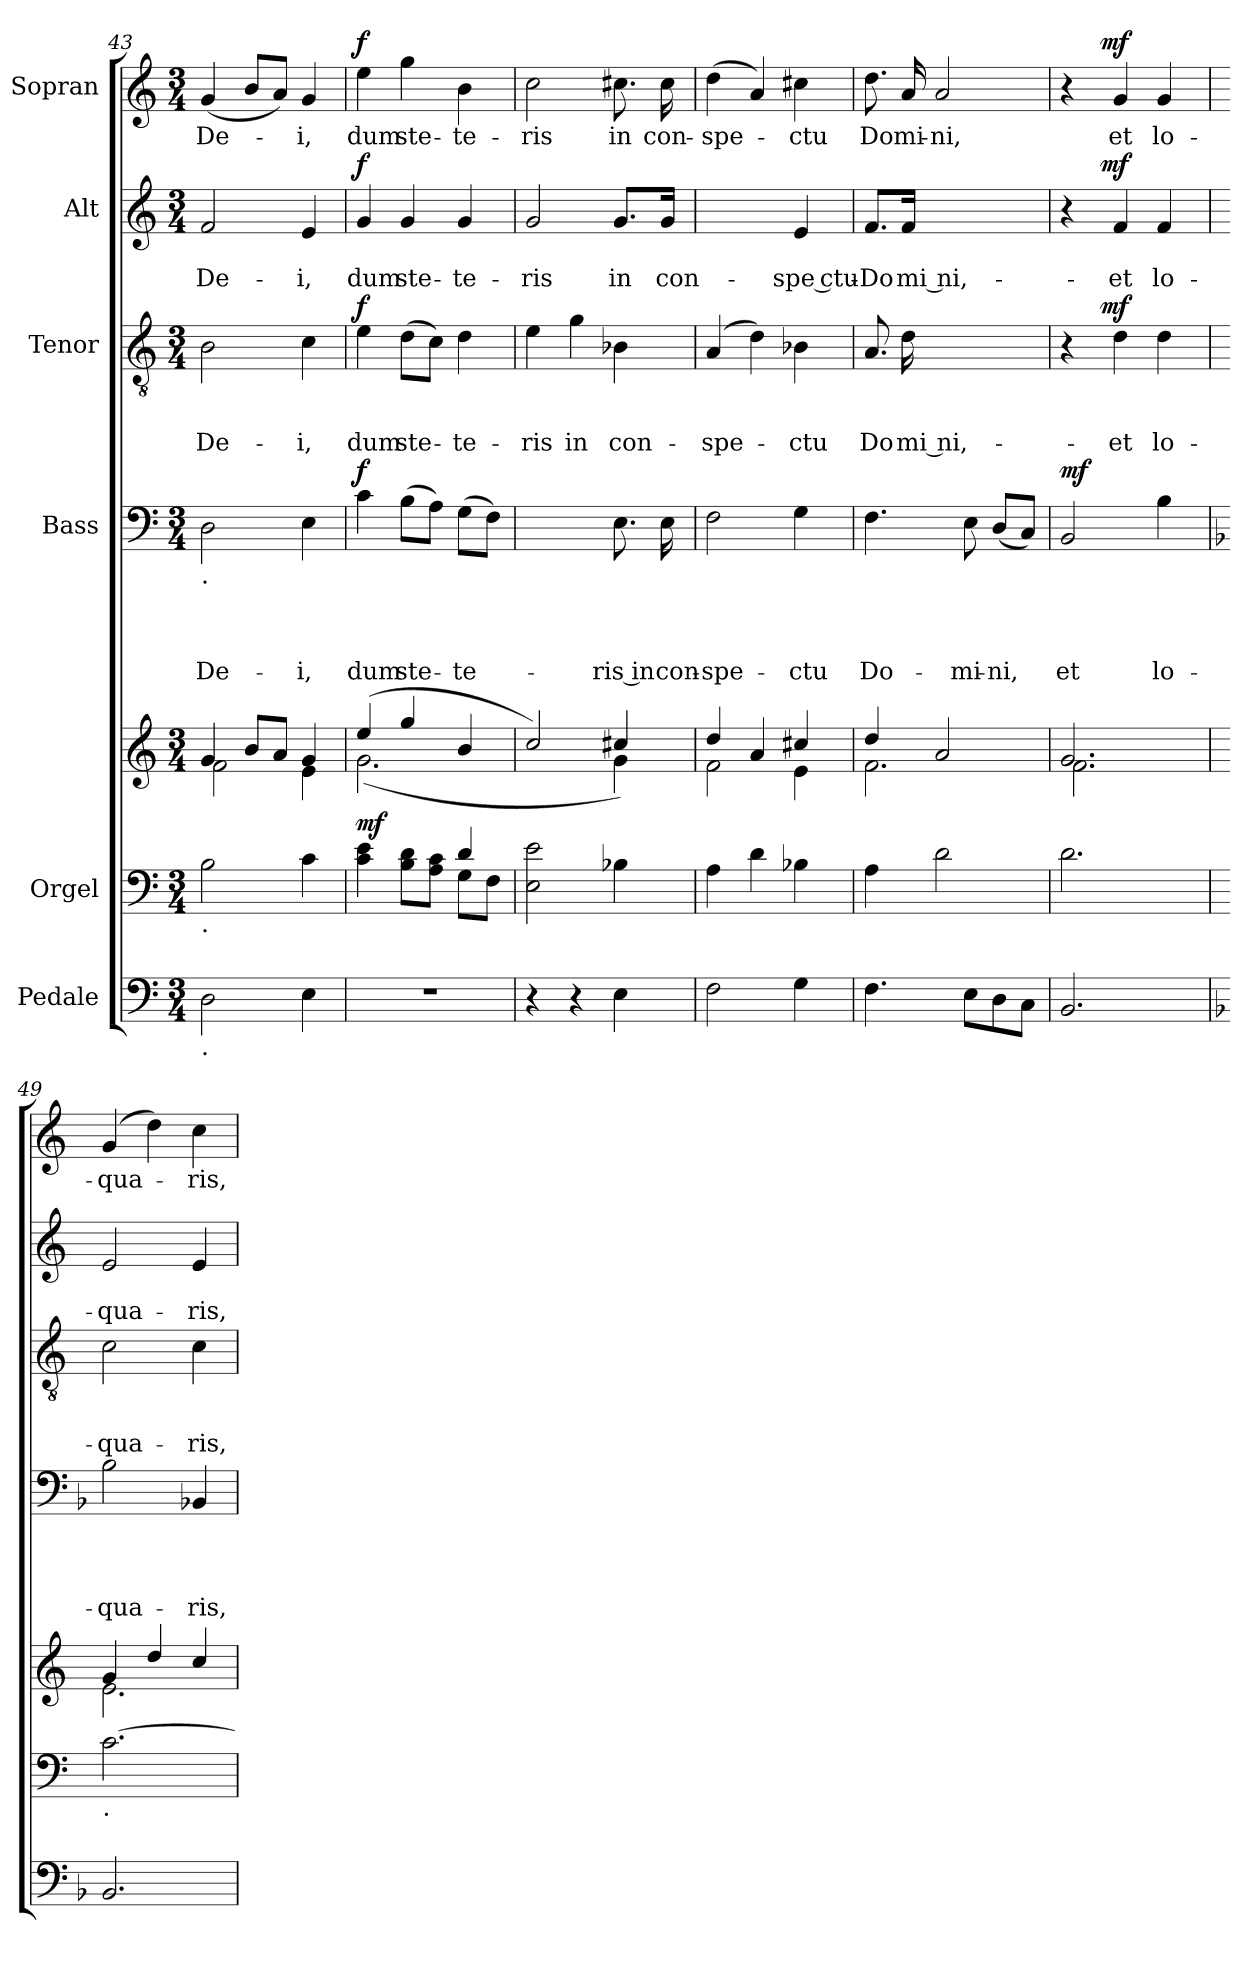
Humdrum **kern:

**kern	**kern	**kern	**dynam	**kern	**text	**text	**text	**text	**dynam	**kern	**text	**text	**text	**dynam	**kern	**text	**text	**dynam	**kern	**text	**dynam
*part6	*part5	*part5	*part5	*part4	*part4	*part4	*part4	*part4	*part4	*part3	*part3	*part3	*part3	*part3	*part2	*part2	*part2	*part2	*part1	*part1	*part1
*staff7	*staff6	*staff5	*staff5/6	*staff4	*staff4	*staff4	*staff4	*staff4	*staff4	*staff3	*staff3	*staff3	*staff3	*staff3	*staff2	*staff2	*staff2	*staff2	*staff1	*staff1	*staff1
*I"Pedale	*I"Orgel	*	*	*I"Bass	*	*	*	*	*	*I"Tenor	*	*	*	*	*I"Alt	*	*	*	*I"Sopran	*	*
!!LO:PB:g=z
*clefF4	*clefF4	*clefG2	*	*clefF4	*	*	*	*	*	*clefGv2	*	*	*	*	*clefG2	*	*	*	*clefG2	*	*
*k[]	*k[]	*k[]	*	*k[]	*	*	*	*	*	*k[]	*	*	*	*	*k[]	*	*	*	*k[]	*	*
*C:	*C:	*C:	*	*C:	*	*	*	*	*	*C:	*	*	*	*	*C:	*	*	*	*C:	*	*
*M3/4	*M3/4	*M3/4	*	*M3/4	*	*	*	*	*	*M3/4	*	*	*	*	*M3/4	*	*	*	*M3/4	*	*
=43	=43	=43	=43	=43	=43	=43	=43	=43	=43	=43	=43	=43	=43	=43	=43	=43	=43	=43	=43	=43	=43
*	*	*^	*	*	*	*	*	*	*	*	*	*	*	*	*	*	*	*	*	*	*
!	!	!	!	!	!LO:TX:b:t=.	!	!	!	!	!	!	!	!	!	!	!	!	!	!	!	!	!
!	!LO:TX:b:t=.	!	!	!	!	!	!	!	!	!	!	!	!	!	!	!	!	!	!	!	!	!
!LO:TX:b:t=.	!	!	!	!	!	!	!	!	!	!	!	!	!	!	!	!	!	!	!	!	!	!
!	!	!	!	!	!	!	!	!	!LO:LY:b	!	!	!	!	!LO:LY:b	!	!	!	!LO:LY:b	!	!	!LO:LY:b	!
2D\	2B\	4g/	2f\	.	2D\	.	.	.	De-	.	2B\	.	.	De-	.	2f/	.	De-	.	(<4g/	De-	.
.	.	8b/L	.	.	.	.	.	.	.	.	.	.	.	.	.	.	.	.	.	8b/L	.	.
.	.	8a/J	.	.	.	.	.	.	.	.	.	.	.	.	.	.	.	.	.	8a/J)	.	.
!	!	!	!	!	!	!	!	!	!LO:LY:b	!	!	!	!	!LO:LY:b	!	!	!	!LO:LY:b	!	!	!LO:LY:b	!
4E\	4c\	4g/	4e\	.	4E\	.	.	.	-i,	.	4c\	.	.	-i,	.	4e/	.	-i,	.	4g/	-i,	.
=44	=44	=44	=44	=44	=44	=44	=44	=44	=44	=44	=44	=44	=44	=44	=44	=44	=44	=44	=44	=44	=44	=44
!LO:N:vis=1	!	!	!	!LO:DY:a=2	!	!	!	!	!LO:LY:b	!LO:DY:a	!	!	!	!LO:LY:b	!LO:DY:a	!	!	!LO:LY:b	!LO:DY:a	!	!LO:LY:b	!LO:DY:a
*	*^	*	*	*	*	*	*	*	*	*	*	*	*	*	*	*	*	*	*	*	*	*
2.r	2ryy	4c\ 4e\	(4ee/	(<2.g\	mf	4c\	.	.	.	dum	f	4e\	.	.	dum	f	4g/	.	dum	f	4ee\	dum	f
!	!	!	!	!	!	!	!	!	!	!LO:LY:b	!	!	!	!	!LO:LY:b	!	!	!	!LO:LY:b	!	!	!LO:LY:b	!
.	.	8B\ 8d\L	4gg/	.	.	(>8B\L	.	.	.	ste-	.	(>8d\L	.	.	ste-	.	4g/	.	ste-	.	4gg\	ste-	.
.	.	8A\ 8c\J	.	.	.	8A\J)	.	.	.	.	.	8c\J)	.	.	.	.	.	.	.	.	.	.	.
!	!	!	!	!	!	!	!	!	!	!LO:LY:b	!	!	!	!	!LO:LY:b	!	!	!	!LO:LY:b	!	!	!LO:LY:b	!
.	4d/	8G\L	4b/	.	.	(>8G\L	.	.	.	-te-	.	4d\	.	.	-te-	.	4g/	.	-te-	.	4b\	-te-	.
.	.	8F\J	.	.	.	8F\J)	.	.	.	.	.	.	.	.	.	.	.	.	.	.	.	.	.
=45	=45	=45	=45	=45	=45	=45	=45	=45	=45	=45	=45	=45	=45	=45	=45	=45	=45	=45	=45	=45	=45	=45	=45
!	!	!	!	!	!	!	!	!	!	!	!	!	!	!	!LO:LY:b	!	!	!	!LO:LY:b	!	!	!LO:LY:b	!
*	*v	*v	*	*	*	*	*	*	*	*	*	*	*	*	*	*	*	*	*	*	*	*	*
4r	2E\ 2e\	2cc/)	2ryy	.	2ryy	.	.	.	.	.	4e\	.	.	-ris	.	2g/	.	-ris	.	2cc\	-ris	.
!	!	!	!	!	!	!	!	!	!	!	!	!	!	!LO:LY:b	!	!	!	!	!	!	!	!
4r	.	.	.	.	.	.	.	.	.	.	4g\	.	.	in	.	.	.	.	.	.	.	.
!	!	!	!	!	!	!	!	!	!LO:LY:b:rj	!	!	!	!	!LO:LY:b	!	!	!	!LO:LY:b	!	!	!LO:LY:b	!
4E\	4B-X\	4cc#X/)	4g\	.	8.E\	.	.	.	-ris in	.	4B-X\	.	.	con-	.	8.g/L	.	in	.	8.cc#X\	in	.
!	!	!	!	!	!	!	!	!	!LO:LY:b	!	!	!	!	!	!	!	!	!LO:LY:b	!	!	!LO:LY:b	!
.	.	.	.	.	16E\	.	.	.	con-	.	.	.	.	.	.	16g/Jk	.	con-	.	16cc#\	con-	.
=46	=46	=46	=46	=46	=46	=46	=46	=46	=46	=46	=46	=46	=46	=46	=46	=46	=46	=46	=46	=46	=46	=46
!	!	!	!	!	!	!	!	!	!LO:LY:b	!	!	!	!	!LO:LY:b	!	!	!	!	!	!	!LO:LY:b	!
2F\	4A\	4dd/	2f\	.	2F\	.	.	.	-spe-	.	(4A/	.	.	-spe-	.	2ryy	.	.	.	(>4dd\	-spe-	.
.	4d\	4a/	.	.	.	.	.	.	.	.	4d\)	.	.	.	.	.	.	.	.	4a/)	.	.
!	!	!	!	!	!	!	!	!	!LO:LY:b	!	!	!	!	!LO:LY:b	!	!	!	!LO:LY:b:rj	!	!	!LO:LY:b	!
4G\	4B-X\	4cc#X/	4e\	.	4G\	.	.	.	-ctu	.	4B-X\	.	.	-ctu	.	4e/	.	-spe ctu-	.	4cc#X\	-ctu	.
=47	=47	=47	=47	=47	=47	=47	=47	=47	=47	=47	=47	=47	=47	=47	=47	=47	=47	=47	=47	=47	=47	=47
!	!	!	!	!	!	!	!	!	!LO:LY:b	!	!	!	!	!LO:LY:b	!	!	!	!LO:LY:b	!	!	!LO:LY:b	!
4.F\	4A\	4dd/	2.f\	.	4.F\	.	.	.	Do-	.	8.A/	.	.	Do	.	8.f/L	.	-Do	.	8.dd\	Do	.
!	!	!	!	!	!	!	!	!	!	!	!	!	!	!LO:LY:b	!	!	!	!LO:LY:b	!	!	!LO:LY:b	!
.	.	.	.	.	.	.	.	.	.	.	16d\	.	.	mi ni,-	.	16f/Jk	.	mi ni,-	.	16a/	mi-	.
!	!	!	!	!	!	!	!	!	!	!	!	!	!	!	!	!	!	!	!	!	!LO:LY:b	!
.	2d\	2a/	.	.	.	.	.	.	.	.	2ryy	.	.	.	.	2ryy	.	.	.	2a/	-ni,	.
!	!	!	!	!	!	!	!	!	!LO:LY:b	!	!	!	!	!	!	!	!	!	!	!	!	!
8E\L	.	.	.	.	8E\	.	.	.	-mi-	.	.	.	.	.	.	.	.	.	.	.	.	.
!	!	!	!	!	!	!	!	!	!LO:LY:b	!	!	!	!	!	!	!	!	!	!	!	!	!
8D\	.	.	.	.	(<8D/L	.	.	.	-ni,	.	.	.	.	.	.	.	.	.	.	.	.	.
8C\J	.	.	.	.	8C/J)	.	.	.	.	.	.	.	.	.	.	.	.	.	.	.	.	.
=48	=48	=48	=48	=48	=48	=48	=48	=48	=48	=48	=48	=48	=48	=48	=48	=48	=48	=48	=48	=48	=48	=48
!	!	!	!	!	!	!	!	!	!LO:LY:b	!LO:DY:a	!	!	!	!	!	!	!	!	!	!	!	!
*	*	*	*	*	*	*	*	*	*	*	*^	*	*	*	*	*^	*	*	*	*^	*	*
2.BB/	2.d\	2.g/	2.f\	.	2BB/	.	.	.	et	mf	4r	8..ryy	.	.	.	.	4r	8..ryy	.	.	.	4r	8..ryy	.	.
!	!	!	!	!	!	!	!	!	!	!	!	!	!	!	!	!LO:DY:a	!	!	!	!	!LO:DY:a	!	!	!	!LO:DY:a
.	.	.	.	.	.	.	.	.	.	.	.	2ryy	.	.	.	mf	.	2ryy	.	.	mf	.	2ryy	.	mf
!	!	!	!	!	!	!	!	!	!	!	!	!	!	!	!LO:LY:b	!	!	!	!	!LO:LY:b	!	!	!	!LO:LY:b	!
.	.	.	.	.	.	.	.	.	.	.	4d\	.	.	.	-et	.	4f/	.	.	-et	.	4g/	.	et	.
!	!	!	!	!	!	!	!	!	!LO:LY:b	!	!	!	!	!	!LO:LY:b	!	!	!	!	!LO:LY:b	!	!	!	!LO:LY:b	!
.	.	.	.	.	4B\	.	.	.	lo-	.	4d\	.	.	.	lo-	.	4f/	.	.	lo-	.	4g/	.	lo-	.
.	.	.	.	.	.	.	.	.	.	.	.	32ryy	.	.	.	.	.	32ryy	.	.	.	.	32ryy	.	.
*	*	*	*	*	*	*	*	*	*	*	*v	*v	*	*	*	*	*	*	*	*	*	*v	*v	*	*
*	*	*	*	*	*	*	*	*	*	*	*	*	*	*	*	*v	*v	*	*	*	*	*	*
!!LO:LB:g=z
=49	=49	=49	=49	=49	=49	=49	=49	=49	=49	=49	=49	=49	=49	=49	=49	=49	=49	=49	=49	=49	=49	=49
*k[b-]	*	*	*	*	*k[b-]	*	*	*	*	*	*	*	*	*	*	*	*	*	*	*	*	*
*F:	*	*	*	*	*F:	*	*	*	*	*	*	*	*	*	*	*	*	*	*	*	*	*
*	*	*	*	*	*	*	*	*	*	*	*^	*	*	*	*	*^	*	*	*	*^	*	*
!	!LO:TX:b:t=.	!	!	!	!	!	!	!	!	!	!	!	!	!	!	!	!	!	!	!	!	!	!	!	!
!	!	!	!	!	!	!	!	!	!LO:LY:b	!	!	!	!	!	!LO:LY:b	!	!	!	!	!LO:LY:b	!	!	!	!LO:LY:b	!
*	*	*	*	*	*	*	*	*	*	*	*v	*v	*	*	*	*	*	*	*	*	*	*v	*v	*	*
*	*	*	*	*	*	*	*	*	*	*	*	*	*	*	*	*v	*v	*	*	*	*	*	*
2.BB-/	[>2.c\	4g/	2.e\	.	2B-\	.	.	.	-qua-	.	2c\	.	.	-qua-	.	2e/	.	-qua-	.	(4g/	-qua-	.
.	.	4dd/	.	.	.	.	.	.	.	.	.	.	.	.	.	.	.	.	.	4dd\)	.	.
!	!	!	!	!	!	!	!	!	!LO:LY:b	!	!	!	!	!LO:LY:b	!	!	!	!LO:LY:b	!	!	!LO:LY:b	!
.	.	4cc/	.	.	4BB-X/	.	.	.	-ris,	.	4c\	.	.	-ris,	.	4e/	.	-ris,	.	4cc\	-ris,	.
*	*	*v	*v	*	*	*	*	*	*	*	*	*	*	*	*	*	*	*	*	*	*	*
=	=	=	=	=	=	=	=	=	=	=	=	=	=	=	=	=	=	=	=	=	=
*-	*-	*-	*-	*-	*-	*-	*-	*-	*-	*-	*-	*-	*-	*-	*-	*-	*-	*-	*-	*-	*-
